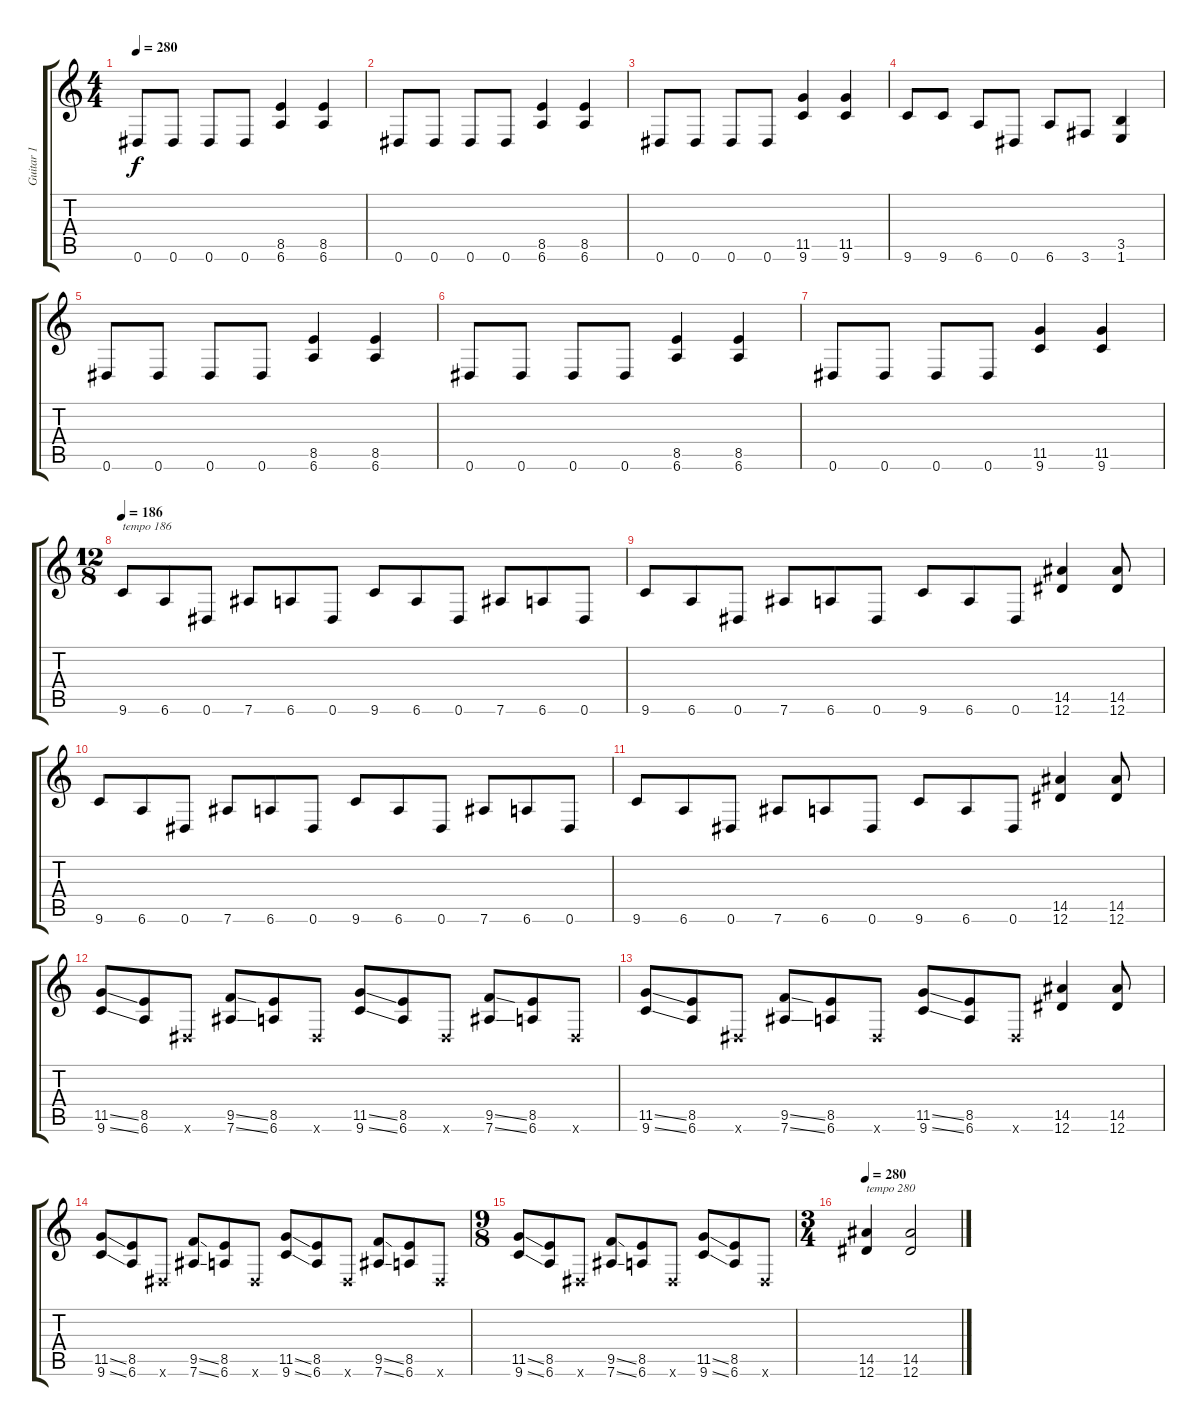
\track ("Guitar 1" "Guitar 1") {instrument distortionguitar}
\staff {score tabs}
\tuning (Eb4 Bb3 Gb3 Db3 Ab2 Eb2) {hide}
\ts (4 4)
\tempo 280
\clef g2
\ks c
0.6.8{dy f} 0.6.8 0.6.8 0.6.8 (8.5 6.6).4 (8.5 6.6).4 |
0.6.8 0.6.8 0.6.8 0.6.8 (8.5 6.6).4 (8.5 6.6).4 |
0.6.8 0.6.8 0.6.8 0.6.8 (11.5 9.6).4 (11.5 9.6).4 |
9.6.8 9.6.8 6.6.8 0.6.8 6.6.8 3.6.8 (3.5 1.6).4 |
0.6.8 0.6.8 0.6.8 0.6.8 (8.5 6.6).4 (8.5 6.6).4 |
0.6.8 0.6.8 0.6.8 0.6.8 (8.5 6.6).4 (8.5 6.6).4 |
0.6.8 0.6.8 0.6.8 0.6.8 (11.5 9.6).4 (11.5 9.6).4 |
\ts (12 8)
\tempo 186
9.6.8{txt "tempo 186"} 6.6.8 0.6.8 7.6.8 6.6.8 0.6.8 9.6.8 6.6.8 0.6.8 7.6.8 6.6.8 0.6.8 |
9.6.8 6.6.8 0.6.8 7.6.8 6.6.8 0.6.8 9.6.8 6.6.8 0.6.8 (14.5 12.6).4 (14.5 12.6).8 |
9.6.8 6.6.8 0.6.8 7.6.8 6.6.8 0.6.8 9.6.8 6.6.8 0.6.8 7.6.8 6.6.8 0.6.8 |
9.6.8 6.6.8 0.6.8 7.6.8 6.6.8 0.6.8 9.6.8 6.6.8 0.6.8 (14.5 12.6).4 (14.5 12.6).8 |
(11.5{ss} 9.6{ss}).8 (8.5 6.6).8 0.6{x}.8 (9.5{ss} 7.6{ss}).8 (8.5 6.6).8 0.6{x}.8 (11.5{ss} 9.6{ss}).8 (8.5 6.6).8 0.6{x}.8 (9.5{ss} 7.6{ss}).8 (8.5 6.6).8 0.6{x}.8 |
(11.5{ss} 9.6{ss}).8 (8.5 6.6).8 0.6{x}.8 (9.5{ss} 7.6{ss}).8 (8.5 6.6).8 0.6{x}.8 (11.5{ss} 9.6{ss}).8 (8.5 6.6).8 0.6{x}.8 (14.5 12.6).4 (14.5 12.6).8 |
(11.5{ss} 9.6{ss}).8 (8.5 6.6).8 0.6{x}.8 (9.5{ss} 7.6{ss}).8 (8.5 6.6).8 0.6{x}.8 (11.5{ss} 9.6{ss}).8 (8.5 6.6).8 0.6{x}.8 (9.5{ss} 7.6{ss}).8 (8.5 6.6).8 0.6{x}.8 |
\ts (9 8)
(11.5{ss} 9.6{ss}).8 (8.5 6.6).8 0.6{x}.8 (9.5{ss} 7.6{ss}).8 (8.5 6.6).8 0.6{x}.8 (11.5{ss} 9.6{ss}).8 (8.5 6.6).8 0.6{x}.8 |
\ts (3 4)
\tempo 280
(14.5 12.6).4{txt "tempo 280"} (14.5 12.6).2
